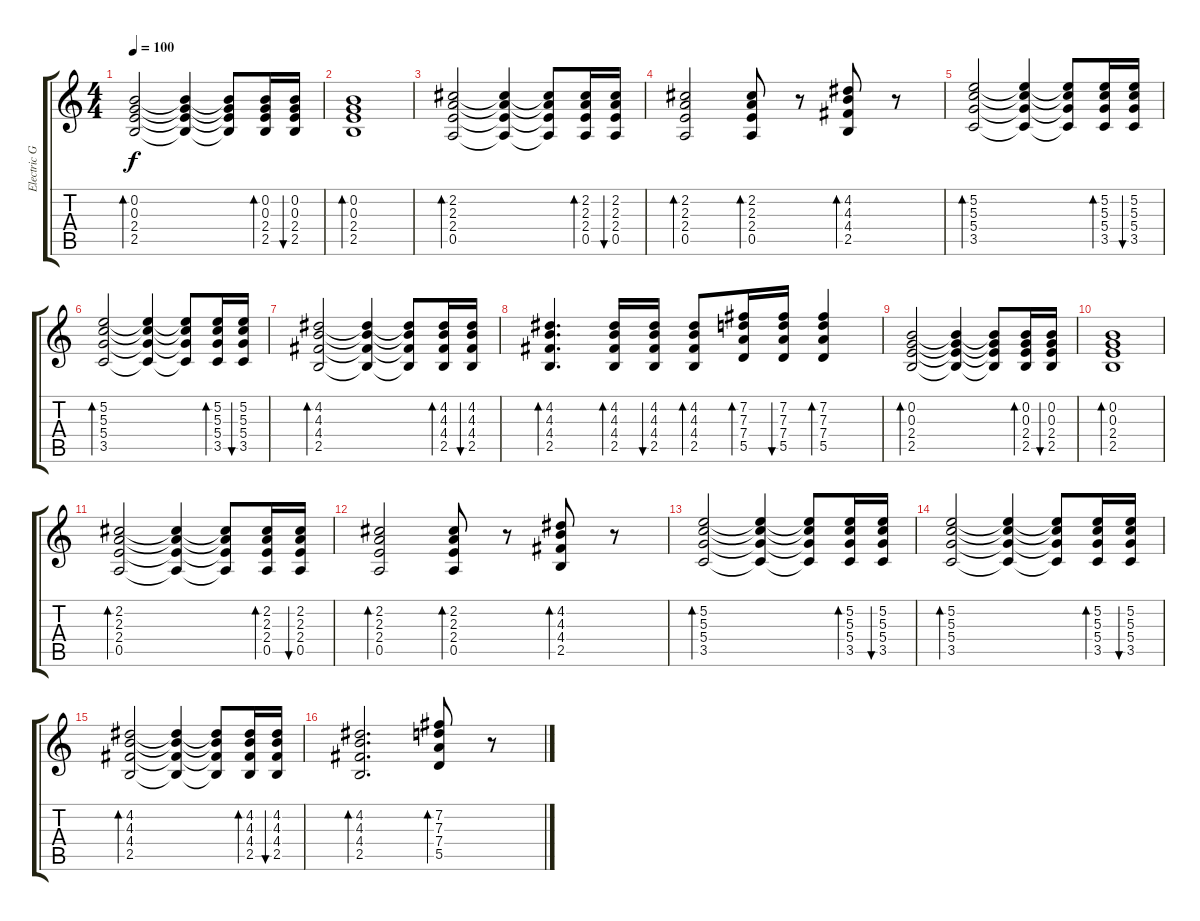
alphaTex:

\track ("Electric Guitar" "Electric G") {instrument overdrivenguitar}
\staff {score tabs}
\tuning (E4 B3 G3 D3 A2 E2) {hide}
\ts (4 4)
\tempo 100
\clef g2
\ks c
(0.2 0.3 2.4 2.5).2{bd 30 dy f} (0.2{t} 0.3{t} 2.4{t} 2.5{t}).4 (0.2{t} 0.3{t} 2.4{t} 2.5{t}).8 (0.2 0.3 2.4 2.5).16{bd 30} (0.2 0.3 2.4 2.5).16{bu 30} |
(0.2 0.3 2.4 2.5).1{bd 30} |
(2.2 2.3 2.4 0.5).2{bd 30} (2.2{t} 2.3{t} 2.4{t} 0.5{t}).4 (2.2{t} 2.3{t} 2.4{t} 0.5{t}).8 (2.2 2.3 2.4 0.5).16{bd 30} (2.2 2.3 2.4 0.5).16{bu 30} |
(2.2 2.3 2.4 0.5).2{bd 30} (2.2 2.3 2.4 0.5).8{bd 30} r.8 (4.2 4.3 4.4 2.5).8{bd 30} r.8 |
(5.2 5.3 5.4 3.5).2{bd 30} (5.2{t} 5.3{t} 5.4{t} 3.5{t}).4 (5.2{t} 5.3{t} 5.4{t} 3.5{t}).8 (5.2 5.3 5.4 3.5).16{bd 30} (5.2 5.3 5.4 3.5).16{bu 30} |
(5.2 5.3 5.4 3.5).2{bd 30} (5.2{t} 5.3{t} 5.4{t} 3.5{t}).4 (5.2{t} 5.3{t} 5.4{t} 3.5{t}).8 (5.2 5.3 5.4 3.5).16{bd 30} (5.2 5.3 5.4 3.5).16{bu 30} |
(4.2 4.3 4.4 2.5).2{bd 30} (4.2{t} 4.3{t} 4.4{t} 2.5{t}).4 (4.2{t} 4.3{t} 4.4{t} 2.5{t}).8 (4.2 4.3 4.4 2.5).16{bd 30} (4.2 4.3 4.4 2.5).16{bu 30} |
(4.2 4.3 4.4 2.5).4{d bd 30} (4.2 4.3 4.4 2.5).16{bd 30} (4.2 4.3 4.4 2.5).16{bu 30} (4.2 4.3 4.4 2.5).8{bd 30} (7.2 7.3 7.4 5.5).16{bd 30} (7.2 7.3 7.4 5.5).16{bu 30} (7.2 7.3 7.4 5.5).4{bd 30} |
(0.2 0.3 2.4 2.5).2{bd 30} (0.2{t} 0.3{t} 2.4{t} 2.5{t}).4 (0.2{t} 0.3{t} 2.4{t} 2.5{t}).8 (0.2 0.3 2.4 2.5).16{bd 30} (0.2 0.3 2.4 2.5).16{bu 30} |
(0.2 0.3 2.4 2.5).1{bd 30} |
(2.2 2.3 2.4 0.5).2{bd 30} (2.2{t} 2.3{t} 2.4{t} 0.5{t}).4 (2.2{t} 2.3{t} 2.4{t} 0.5{t}).8 (2.2 2.3 2.4 0.5).16{bd 30} (2.2 2.3 2.4 0.5).16{bu 30} |
(2.2 2.3 2.4 0.5).2{bd 30} (2.2 2.3 2.4 0.5).8{bd 30} r.8 (4.2 4.3 4.4 2.5).8{bd 30} r.8 |
(5.2 5.3 5.4 3.5).2{bd 30} (5.2{t} 5.3{t} 5.4{t} 3.5{t}).4 (5.2{t} 5.3{t} 5.4{t} 3.5{t}).8 (5.2 5.3 5.4 3.5).16{bd 30} (5.2 5.3 5.4 3.5).16{bu 30} |
(5.2 5.3 5.4 3.5).2{bd 30} (5.2{t} 5.3{t} 5.4{t} 3.5{t}).4 (5.2{t} 5.3{t} 5.4{t} 3.5{t}).8 (5.2 5.3 5.4 3.5).16{bd 30} (5.2 5.3 5.4 3.5).16{bu 30} |
(4.2 4.3 4.4 2.5).2{bd 30} (4.2{t} 4.3{t} 4.4{t} 2.5{t}).4 (4.2{t} 4.3{t} 4.4{t} 2.5{t}).8 (4.2 4.3 4.4 2.5).16{bd 30} (4.2 4.3 4.4 2.5).16{bu 30} |
(4.2 4.3 4.4 2.5).2{d bd 30} (7.2 7.3 7.4 5.5).8{bd 30} r.8
